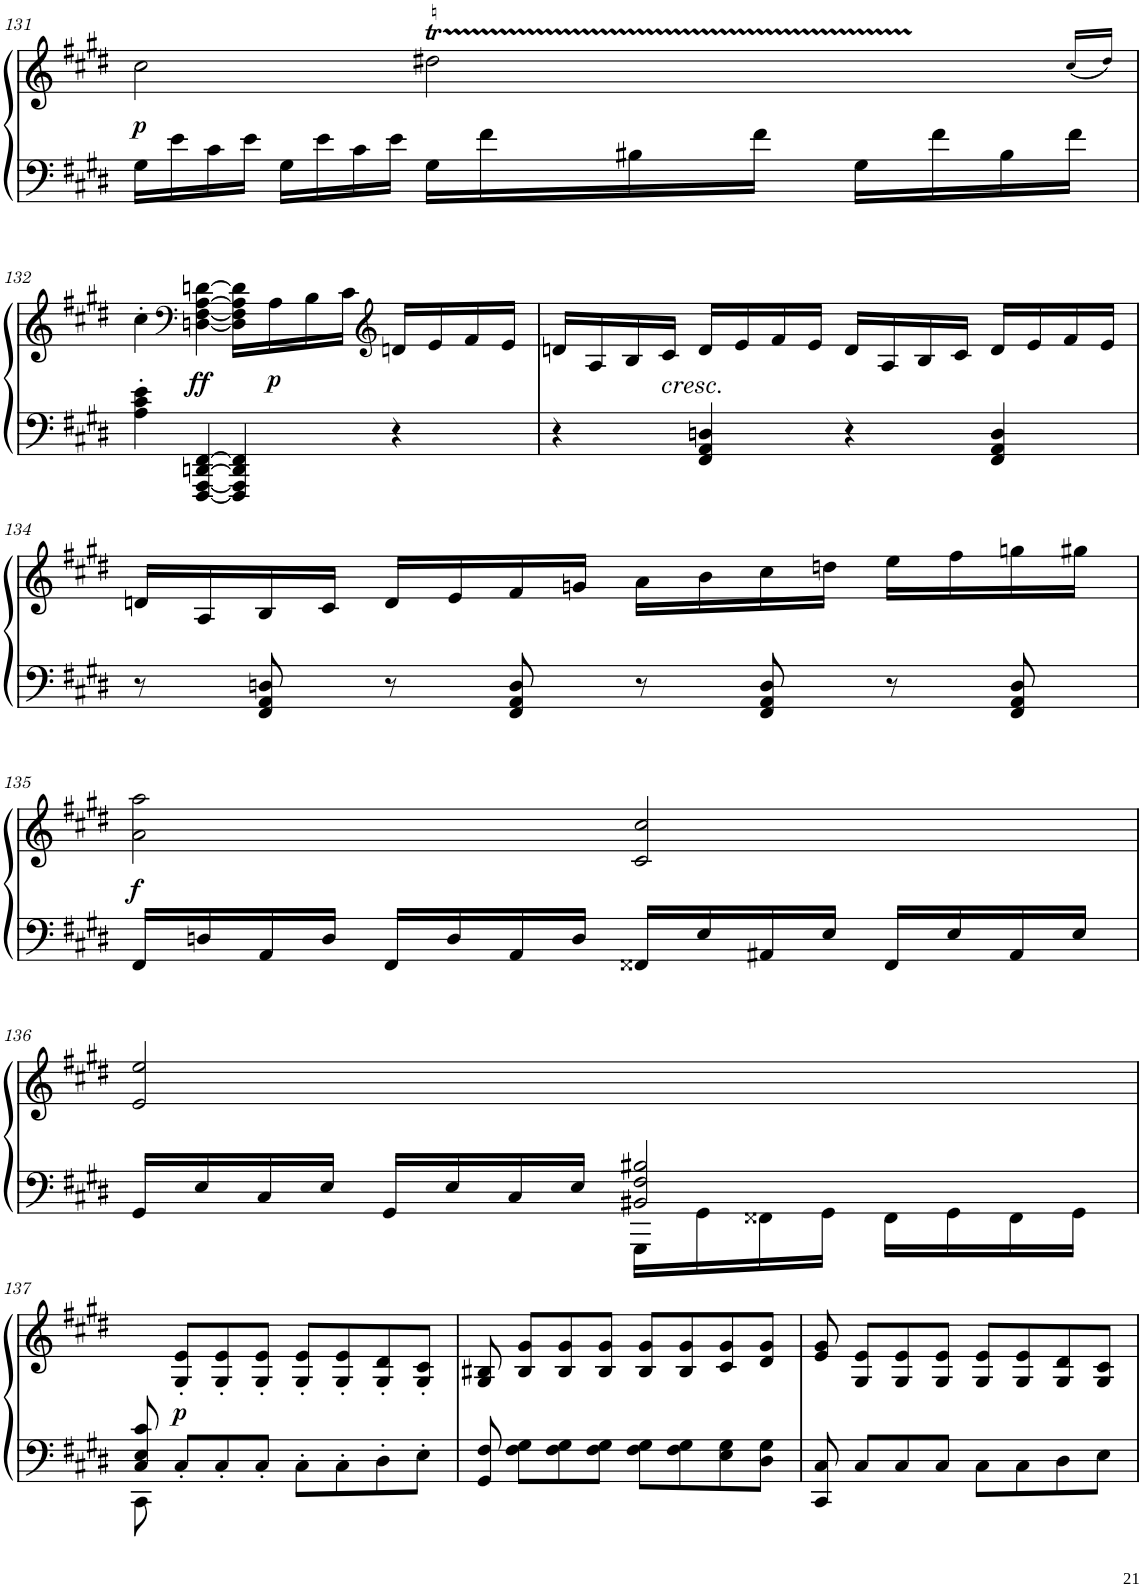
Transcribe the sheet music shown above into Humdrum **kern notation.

**kern	**kern	**dynam
*part1	*part1	*part1
*staff2	*staff1	*staff1/2
*I"Piano	*	*
*I'Pno	*	*
!!LO:PB:g=z
*clefF4	*clefG2	*
*k[f#c#g#d#]	*k[f#c#g#d#]	*
*M4/4	*M4/4	*
*met(c)	*met(c)	*
=131	=131	=131
*	*^	*
!	!	!	!LO:DY:b
16G#\LL	2cc#\	2ryy	p
16e\	.	.	.
16c#\	.	.	.
16e\JJ	.	.	.
16G#\LL	.	.	.
16e\	.	.	.
16c#\	.	.	.
16e\JJ	.	.	.
*	*	*Xtuplet	*
16G#\LL	2dd#X\	30ryy	.
.	.	30een!	.
16f#\	.	.	.
.	.	30dd#!	.
.	.	30ee!	.
16B#X\	.	.	.
.	.	30dd#!	.
.	.	30ee!	.
16f#\JJ	.	.	.
.	.	30dd#!	.
.	.	30ee!	.
16G#\LL	.	.	.
.	.	30dd#!	.
.	.	30ee!	.
16f#\	.	.	.
.	.	30dd#!	.
.	.	30ee!	.
16B#\	.	.	.
.	.	30dd#!	.
.	.	(<30cc#!/LL	.
16f#\JJ	.	.	.
.	.	30dd#!/JJ)	.
*	*v	*v	*
!!LO:LB:g=z
=132	=132	=132
4A\' 4c#\' 4e\'	4cc#'\	.
*	*clefF4	*
!	!	!LO:DY:b
[4FFF#/ [4AAA/ [>4DDn/ [>4FF#/	[<4Dn\ [<4F#\ [4A\ [4dn\	ff
4FFF#/] 4AAA/] 4DD/] 4FF#/]	16D\] 16F#\] 16A\] 16d\]LL	.
!	!	!LO:DY:b
.	16A\	p
.	16B\	.
.	16c#\JJ	.
*	*clefG2	*
4r	16dn/LL	.
.	16e/	.
.	16f#/	.
.	16e/JJ	.
=133	=133	=133
4r	16dn/LL	.
.	16A/	.
.	16B/	.
!	!LO:TX:b:i:t=cresc.	!
.	16c#/JJ	.
4FF#/ 4AA/ 4Dn/	16d/LL	.
.	16e/	.
.	16f#/	.
.	16e/JJ	.
4r	16d/LL	.
.	16A/	.
.	16B/	.
.	16c#/JJ	.
4FF#/ 4AA/ 4D/	16d/LL	.
.	16e/	.
.	16f#/	.
.	16e/JJ	.
!!LO:LB:g=z
=134	=134	=134
8r	16dn/LL	.
.	16A/	.
8FF#/ 8AA/ 8Dn/	16B/	.
.	16c#/JJ	.
8r	16d/LL	.
.	16e/	.
8FF#/ 8AA/ 8D/	16f#/	.
.	16gn/JJ	.
8r	16a\LL	.
.	16b\	.
8FF#/ 8AA/ 8D/	16cc#\	.
.	16ddn\JJ	.
8r	16ee\LL	.
.	16ff#\	.
8FF#/ 8AA/ 8D/	16ggn\	.
.	16gg#X\JJ	.
!!LO:LB:g=z
=135	=135	=135
!	!	!LO:DY:b
16FF#/LL	2a\ 2aa\	f
16Dn/	.	.
16AA/	.	.
16D/JJ	.	.
16FF#/LL	.	.
16D/	.	.
16AA/	.	.
16D/JJ	.	.
16FF##X/LL	2c#/ 2cc#/	.
16E/	.	.
16AA#X/	.	.
16E/JJ	.	.
16FF##/LL	.	.
16E/	.	.
16AA#/	.	.
16E/JJ	.	.
!!LO:LB:g=z
=136	=136	=136
*^	*	*
2ryy	16GG#/LL	2e/ 2ee/	.
.	16E/	.	.
.	16C#/	.	.
.	16E/JJ	.	.
.	16GG#/LL	.	.
.	16E/	.	.
.	16C#/	.	.
.	16E/JJ	.	.
2BB#X/ 2F#/ 2B#X/	16GGG#\LL	2ryy	.
.	16GG#\	.	.
.	16FF##X\	.	.
.	16GG#\JJ	.	.
.	16FF##\LL	.	.
.	16GG#\	.	.
.	16FF##\	.	.
.	16GG#\JJ	.	.
!!LO:LB:g=z
=137	=137	=137	=137
8C#/ 8E/ 8c#/	8CC#\	8ryy	.
!	!	!	!LO:DY:b
2..ryy	8C#'/L	8G#/' 8e/'L	p
.	8C#'/	8G#/' 8e/'	.
.	8C#'/J	8G#/' 8e/'J	.
.	8C#'\L	8G#/' 8e/'L	.
.	8C#'\	8G#/' 8e/'	.
.	8D#'\	8G#/' 8d#/'	.
.	8E'\J	8G#/' 8c#/'J	.
*v	*v	*	*
=138	=138	=138
8GG#/' 8F#/'	8G#/' 8B#X/'	.
8F#\' 8G#\'L	8B#/' 8g#/'L	.
8F#\' 8G#\'	8B#/' 8g#/'	.
8F#\' 8G#\'J	8B#/' 8g#/'J	.
8F#\' 8G#\'L	8B#/' 8g#/'L	.
8F#\' 8G#\'	8B#/' 8g#/'	.
8E\' 8G#\'	8c#/' 8g#/'	.
8D#\' 8G#\'J	8d#/' 8g#/'J	.
=139	=139	=139
8CC#/' 8C#/'	8e/' 8g#/'	.
8C#'/L	8G#/' 8e/'L	.
8C#'/	8G#/' 8e/'	.
8C#'/J	8G#/' 8e/'J	.
8C#'\L	8G#/' 8e/'L	.
8C#'\	8G#/' 8e/'	.
8D#'\	8G#/' 8d#/'	.
8E'\J	8G#/' 8c#/'J	.
=	=	=
*-	*-	*-
